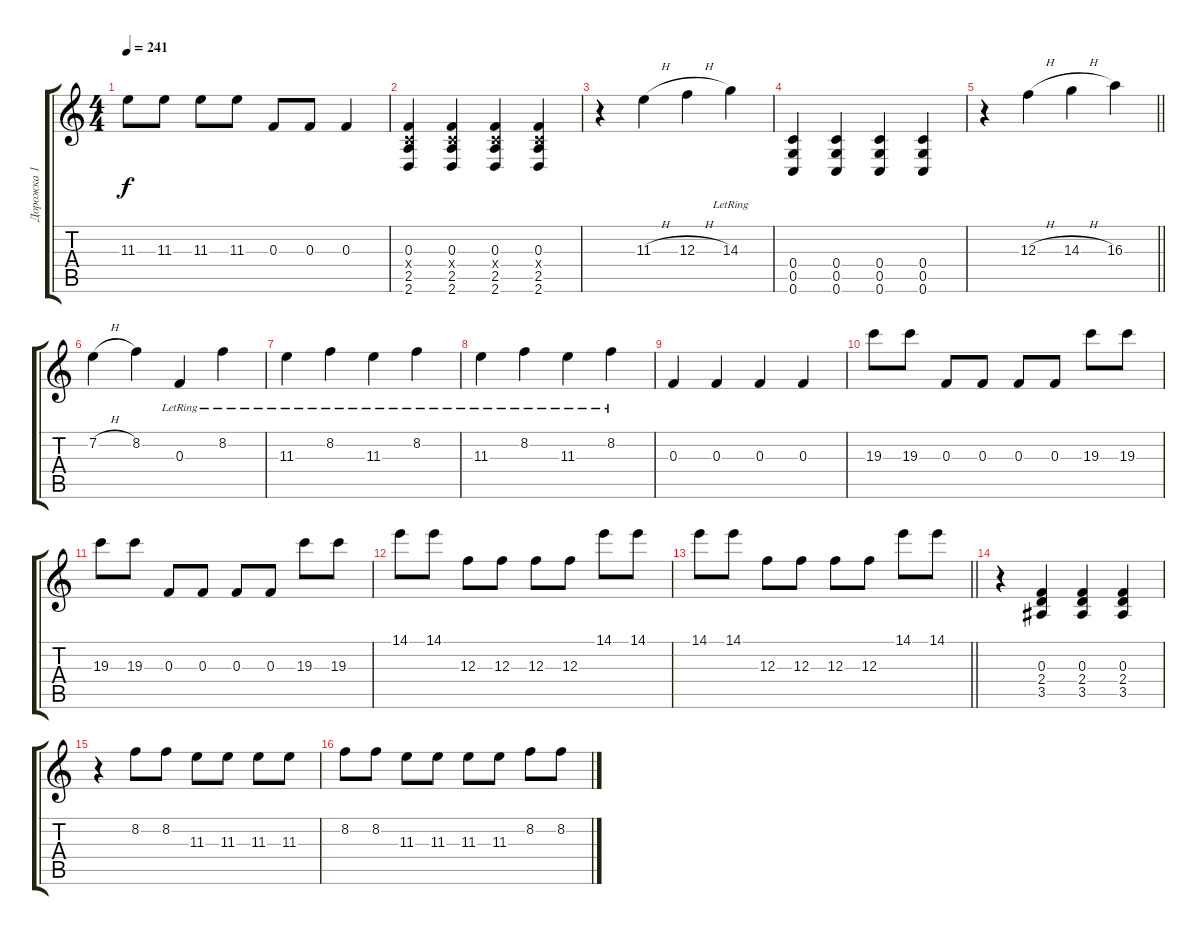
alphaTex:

\track ("Дорожка 1" "Дорожка 1") {instrument distortionguitar}
\staff {score tabs}
\tuning (D4 A3 F3 C3 G2 C2) {hide}
\ts (4 4)
\tempo 241
\clef g2
\ks c
11.3.8{dy f} 11.3.8 11.3.8 11.3.8 0.3.8 0.3.8 0.3.4 |
(0.3 0.4{x} 2.5 2.6).4 (0.3 0.4{x} 2.5 2.6).4 (0.3 0.4{x} 2.5 2.6).4 (0.3 0.4{x} 2.5 2.6).4 |
r.4 11.3{h}.4 12.3{h}.4 14.3{lr}.4 |
(0.4 0.5 0.6).4 (0.4 0.5 0.6).4 (0.4 0.5 0.6).4 (0.4 0.5 0.6).4 |
\barLineRight lightlight
r.4 12.3{h}.4 14.3{h}.4 16.3.4 |
7.2{h}.4{volume 9 balance 8} 8.2.4 0.3{lr}.4 8.2{lr}.4 |
11.3{lr}.4 8.2{lr}.4 11.3{lr}.4 8.2{lr}.4 |
11.3{lr}.4 8.2{lr}.4 11.3{lr}.4 8.2{lr}.4 |
0.3.4 0.3.4 0.3.4 0.3.4 |
19.3.8 19.3.8 0.3.8 0.3.8 0.3.8 0.3.8 19.3.8 19.3.8 |
19.3.8 19.3.8 0.3.8 0.3.8 0.3.8 0.3.8 19.3.8 19.3.8 |
14.1.8 14.1.8 12.3.8 12.3.8 12.3.8 12.3.8 14.1.8 14.1.8 |
\barLineRight lightlight
14.1.8 14.1.8 12.3.8 12.3.8 12.3.8 12.3.8 14.1.8 14.1.8 |
r.4{volume 11 balance 2} (0.3 2.4 3.5).4 (0.3 2.4 3.5).4 (0.3 2.4 3.5).4 |
r.4 8.2.8 8.2.8 11.3.8 11.3.8 11.3.8 11.3.8 |
8.2.8 8.2.8 11.3.8 11.3.8 11.3.8 11.3.8 8.2.8 8.2.8
